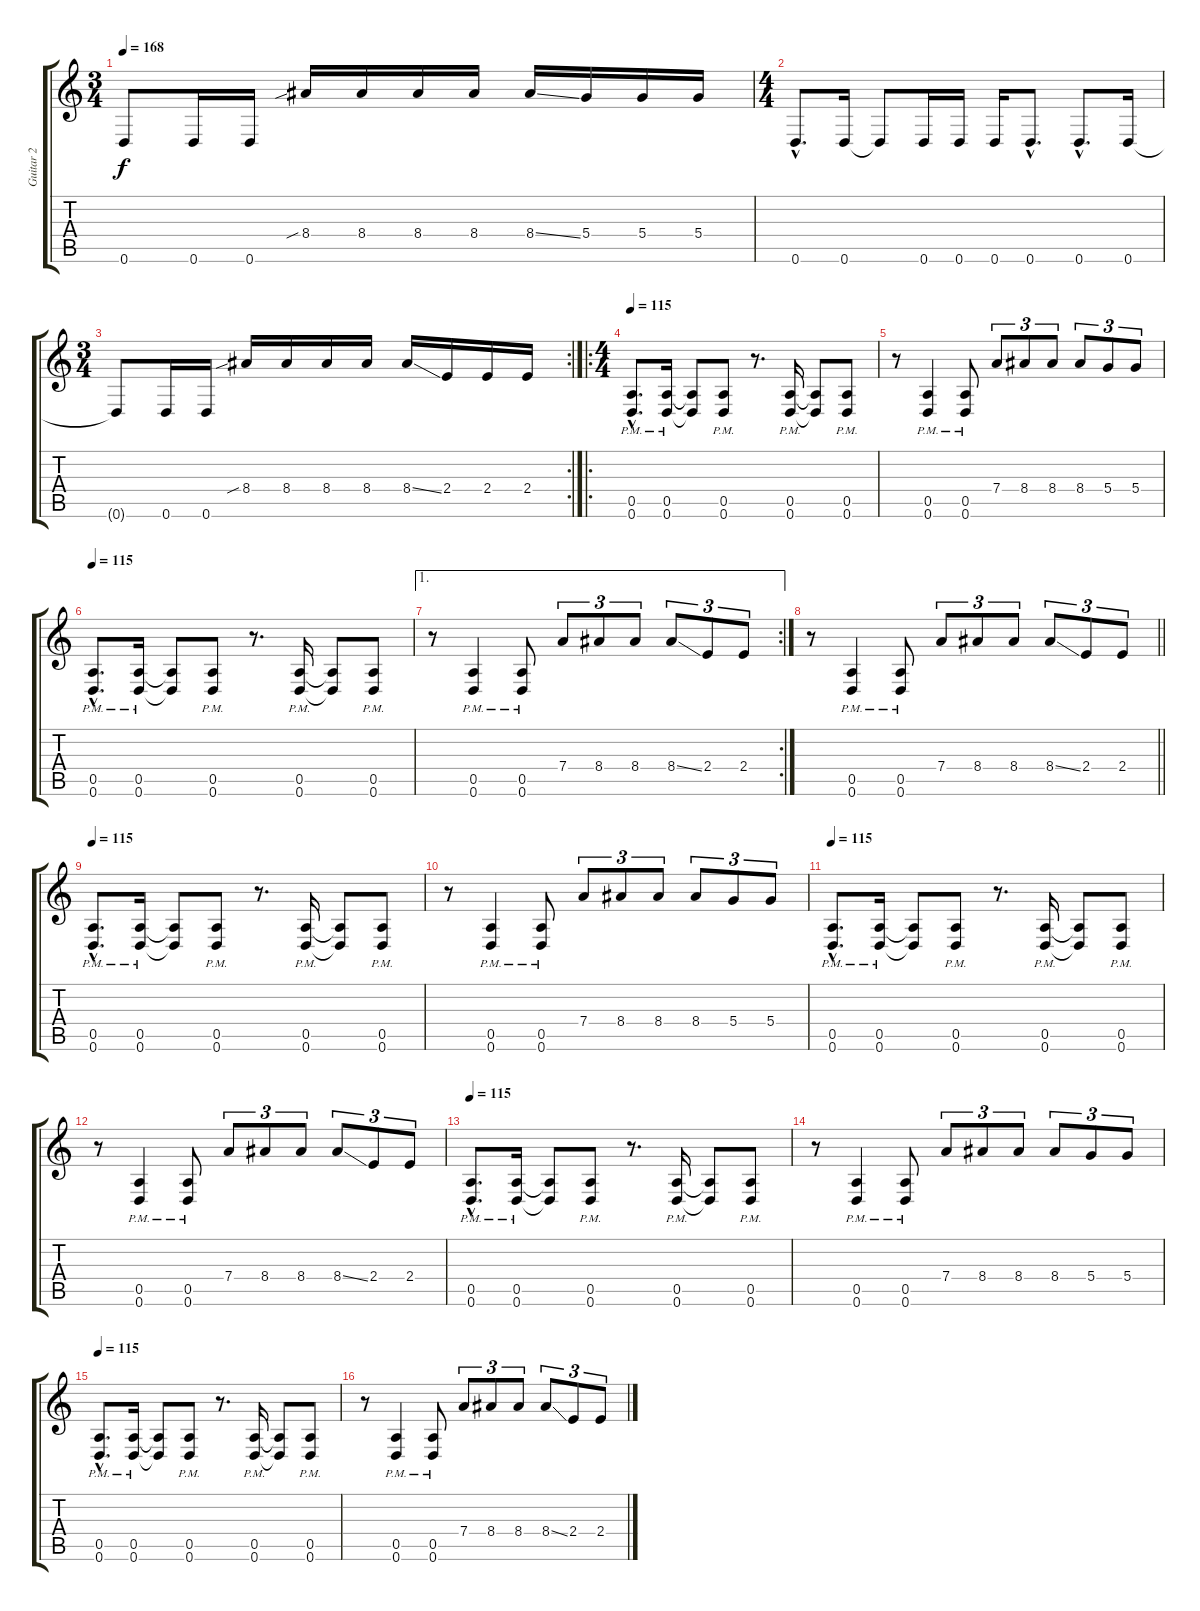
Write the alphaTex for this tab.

\track ("Guitar 2" "Guitar 2") {instrument distortionguitar}
\staff {score tabs}
\tuning (E4 B3 G3 D3 A2 D2) {hide}
\ts (3 4)
\tempo 168
\clef g2
\ks c
0.6{t}.8{dy f} 0.6.16 0.6.16 8.4{sib}.16 8.4.16 8.4.16 8.4.16 8.4{ss}.16 5.4.16 5.4.16 5.4.16 |
\ts (4 4)
0.6{hac}.8{d} 0.6.16 0.6{t}.8 0.6.16 0.6.16 0.6.16 0.6{hac}.8{d} 0.6{hac}.8{d} 0.6.16 |
\rc 2
\ts (3 4)
0.6{t}.8 0.6.16 0.6.16 8.4{sib}.16 8.4.16 8.4.16 8.4.16 8.4{ss}.16 2.4.16 2.4.16 2.4.16 |
\ro
\ts (4 4)
\tempo 115
(0.5{hac pm} 0.6{hac pm}).8{d} (0.5{pm} 0.6{pm}).16 (0.5{t} 0.6{t}).8 (0.5{pm} 0.6{pm}).8 r.8{d} (0.5{pm} 0.6{pm}).16 (0.5{t} 0.6{t}).8 (0.5{pm} 0.6{pm}).8 |
r.8 (0.5{pm} 0.6{pm}).4 (0.5{pm} 0.6{pm}).8 7.4.8{tu (3 2)} 8.4.8{tu (3 2)} 8.4.8{tu (3 2)} 8.4.8{tu (3 2)} 5.4.8{tu (3 2)} 5.4.8{tu (3 2)} |
\tempo 115
(0.5{hac pm} 0.6{hac pm}).8{d} (0.5{pm} 0.6{pm}).16 (0.5{t} 0.6{t}).8 (0.5{pm} 0.6{pm}).8 r.8{d} (0.5{pm} 0.6{pm}).16 (0.5{t} 0.6{t}).8 (0.5{pm} 0.6{pm}).8 |
\ae 1
\rc 2
r.8 (0.5{pm} 0.6{pm}).4 (0.5{pm} 0.6{pm}).8 7.4.8{tu (3 2)} 8.4.8{tu (3 2)} 8.4.8{tu (3 2)} 8.4{ss}.8{tu (3 2)} 2.4.8{tu (3 2)} 2.4.8{tu (3 2)} |
\barLineRight lightlight
r.8 (0.5{pm} 0.6{pm}).4 (0.5{pm} 0.6{pm}).8 7.4.8{tu (3 2)} 8.4.8{tu (3 2)} 8.4.8{tu (3 2)} 8.4{ss}.8{tu (3 2)} 2.4.8{tu (3 2)} 2.4.8{tu (3 2)} |
\tempo 115
(0.5{hac pm} 0.6{hac pm}).8{d} (0.5{pm} 0.6{pm}).16 (0.5{t} 0.6{t}).8 (0.5{pm} 0.6{pm}).8 r.8{d} (0.5{pm} 0.6{pm}).16 (0.5{t} 0.6{t}).8 (0.5{pm} 0.6{pm}).8 |
r.8 (0.5{pm} 0.6{pm}).4 (0.5{pm} 0.6{pm}).8 7.4.8{tu (3 2)} 8.4.8{tu (3 2)} 8.4.8{tu (3 2)} 8.4.8{tu (3 2)} 5.4.8{tu (3 2)} 5.4.8{tu (3 2)} |
\tempo 115
(0.5{hac pm} 0.6{hac pm}).8{d} (0.5{pm} 0.6{pm}).16 (0.5{t} 0.6{t}).8 (0.5{pm} 0.6{pm}).8 r.8{d} (0.5{pm} 0.6{pm}).16 (0.5{t} 0.6{t}).8 (0.5{pm} 0.6{pm}).8 |
r.8 (0.5{pm} 0.6{pm}).4 (0.5{pm} 0.6{pm}).8 7.4.8{tu (3 2)} 8.4.8{tu (3 2)} 8.4.8{tu (3 2)} 8.4{ss}.8{tu (3 2)} 2.4.8{tu (3 2)} 2.4.8{tu (3 2)} |
\tempo 115
(0.5{hac pm} 0.6{hac pm}).8{d} (0.5{pm} 0.6{pm}).16 (0.5{t} 0.6{t}).8 (0.5{pm} 0.6{pm}).8 r.8{d} (0.5{pm} 0.6{pm}).16 (0.5{t} 0.6{t}).8 (0.5{pm} 0.6{pm}).8 |
r.8 (0.5{pm} 0.6{pm}).4 (0.5{pm} 0.6{pm}).8 7.4.8{tu (3 2)} 8.4.8{tu (3 2)} 8.4.8{tu (3 2)} 8.4.8{tu (3 2)} 5.4.8{tu (3 2)} 5.4.8{tu (3 2)} |
\tempo 115
(0.5{hac pm} 0.6{hac pm}).8{d} (0.5{pm} 0.6{pm}).16 (0.5{t} 0.6{t}).8 (0.5{pm} 0.6{pm}).8 r.8{d} (0.5{pm} 0.6{pm}).16 (0.5{t} 0.6{t}).8 (0.5{pm} 0.6{pm}).8 |
r.8 (0.5{pm} 0.6{pm}).4 (0.5{pm} 0.6{pm}).8 7.4.8{tu (3 2)} 8.4.8{tu (3 2)} 8.4.8{tu (3 2)} 8.4{ss}.8{tu (3 2)} 2.4.8{tu (3 2)} 2.4.8{tu (3 2)}
